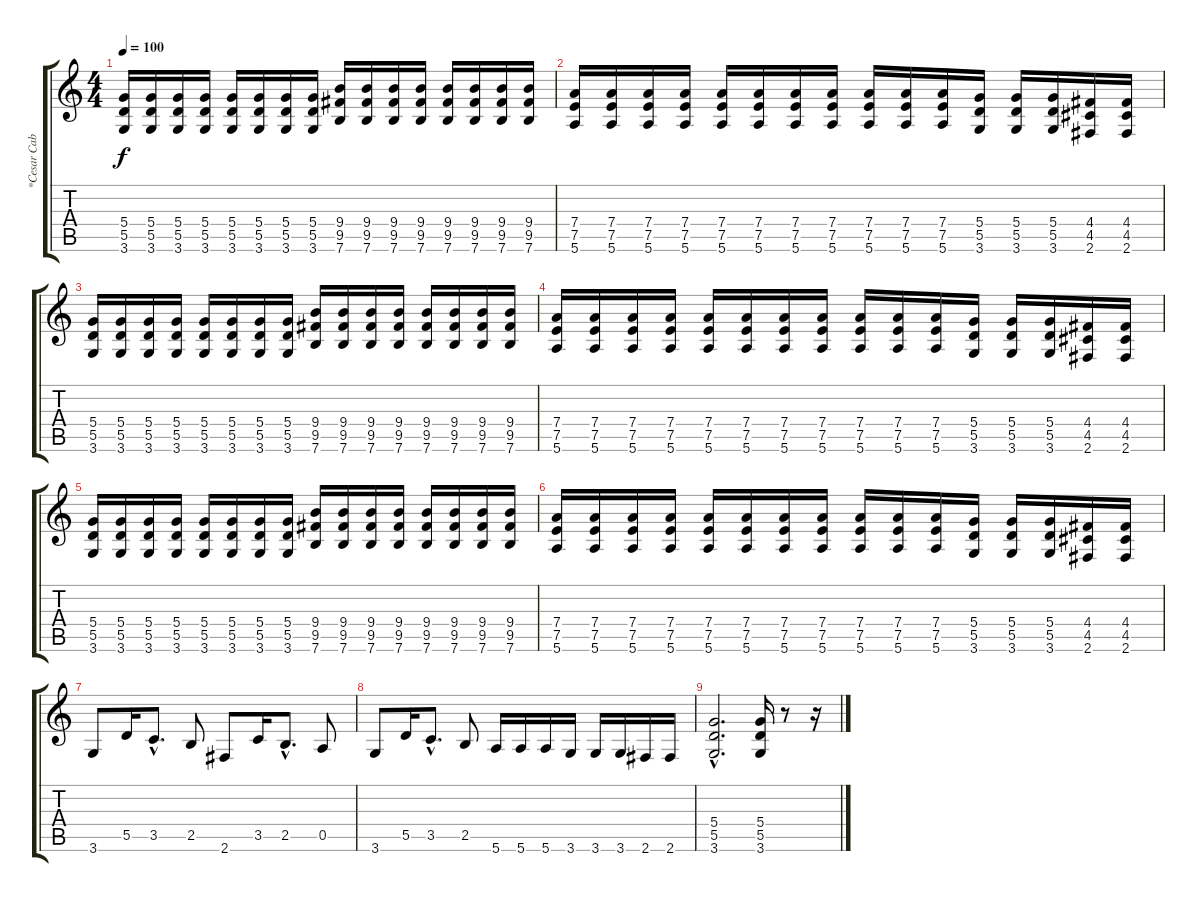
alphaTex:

\track ("*Cesar Cabal" "*Cesar Cab") {instrument distortionguitar}
\staff {score tabs}
\tuning (E4 B3 G3 D3 A2 E2) {hide}
\ts (4 4)
\tempo 100
\clef g2
\ks c
(5.4 5.5 3.6).16{dy f} (5.4 5.5 3.6).16 (5.4 5.5 3.6).16 (5.4 5.5 3.6).16 (5.4 5.5 3.6).16 (5.4 5.5 3.6).16 (5.4 5.5 3.6).16 (5.4 5.5 3.6).16 (9.4 9.5 7.6).16 (9.4 9.5 7.6).16 (9.4 9.5 7.6).16 (9.4 9.5 7.6).16 (9.4 9.5 7.6).16 (9.4 9.5 7.6).16 (9.4 9.5 7.6).16 (9.4 9.5 7.6).16 |
(7.4 7.5 5.6).16 (7.4 7.5 5.6).16 (7.4 7.5 5.6).16 (7.4 7.5 5.6).16 (7.4 7.5 5.6).16 (7.4 7.5 5.6).16 (7.4 7.5 5.6).16 (7.4 7.5 5.6).16 (7.4 7.5 5.6).16 (7.4 7.5 5.6).16 (7.4 7.5 5.6).16 (5.4 5.5 3.6).16 (5.4 5.5 3.6).16 (5.4 5.5 3.6).16 (4.4 4.5 2.6).16 (4.4 4.5 2.6).16 |
(5.4 5.5 3.6).16 (5.4 5.5 3.6).16 (5.4 5.5 3.6).16 (5.4 5.5 3.6).16 (5.4 5.5 3.6).16 (5.4 5.5 3.6).16 (5.4 5.5 3.6).16 (5.4 5.5 3.6).16 (9.4 9.5 7.6).16 (9.4 9.5 7.6).16 (9.4 9.5 7.6).16 (9.4 9.5 7.6).16 (9.4 9.5 7.6).16 (9.4 9.5 7.6).16 (9.4 9.5 7.6).16 (9.4 9.5 7.6).16 |
(7.4 7.5 5.6).16 (7.4 7.5 5.6).16 (7.4 7.5 5.6).16 (7.4 7.5 5.6).16 (7.4 7.5 5.6).16 (7.4 7.5 5.6).16 (7.4 7.5 5.6).16 (7.4 7.5 5.6).16 (7.4 7.5 5.6).16 (7.4 7.5 5.6).16 (7.4 7.5 5.6).16 (5.4 5.5 3.6).16 (5.4 5.5 3.6).16 (5.4 5.5 3.6).16 (4.4 4.5 2.6).16 (4.4 4.5 2.6).16 |
(5.4 5.5 3.6).16 (5.4 5.5 3.6).16 (5.4 5.5 3.6).16 (5.4 5.5 3.6).16 (5.4 5.5 3.6).16 (5.4 5.5 3.6).16 (5.4 5.5 3.6).16 (5.4 5.5 3.6).16 (9.4 9.5 7.6).16 (9.4 9.5 7.6).16 (9.4 9.5 7.6).16 (9.4 9.5 7.6).16 (9.4 9.5 7.6).16 (9.4 9.5 7.6).16 (9.4 9.5 7.6).16 (9.4 9.5 7.6).16 |
(7.4 7.5 5.6).16 (7.4 7.5 5.6).16 (7.4 7.5 5.6).16 (7.4 7.5 5.6).16 (7.4 7.5 5.6).16 (7.4 7.5 5.6).16 (7.4 7.5 5.6).16 (7.4 7.5 5.6).16 (7.4 7.5 5.6).16 (7.4 7.5 5.6).16 (7.4 7.5 5.6).16 (5.4 5.5 3.6).16 (5.4 5.5 3.6).16 (5.4 5.5 3.6).16 (4.4 4.5 2.6).16 (4.4 4.5 2.6).16 |
3.6.8 5.5.16 3.5{hac}.8{d} 2.5.8 2.6.8 3.5.16 2.5{hac}.8{d} 0.5.8 |
3.6.8 5.5.16 3.5{hac}.8{d} 2.5.8 5.6.16 5.6.16 5.6.16 3.6.16 3.6.16 3.6.16 2.6.16 2.6.16 |
(5.4{hac} 5.5{hac} 3.6{hac}).2{d} (5.4 5.5 3.6).16 r.8 r.16
